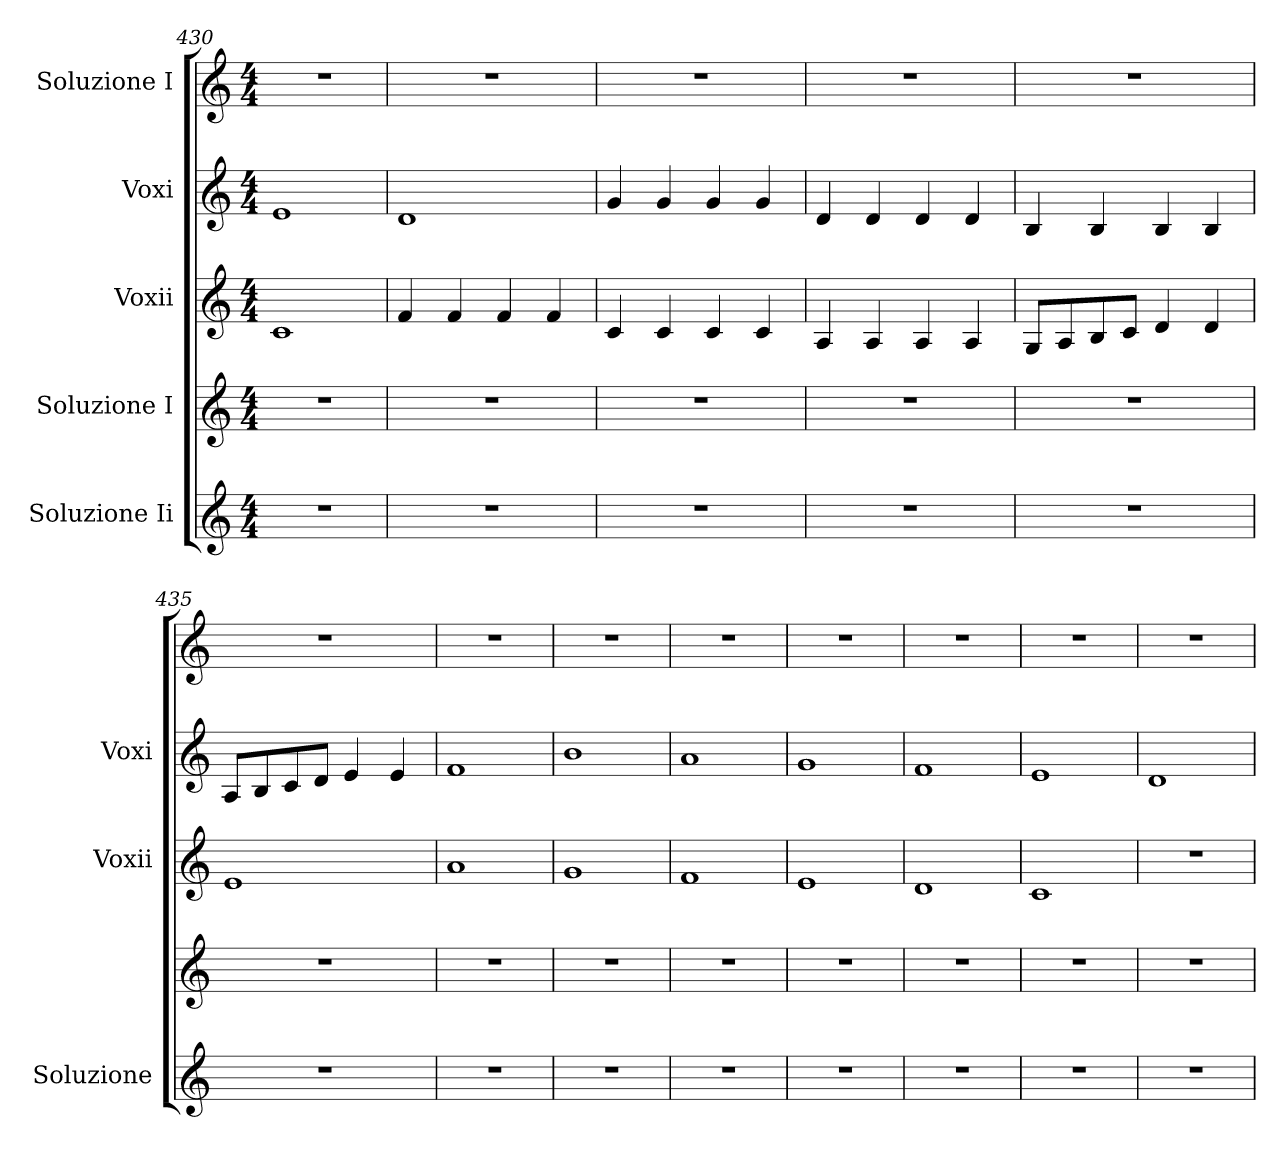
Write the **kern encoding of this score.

**kern	**kern	**kern	**kern	**kern
*part5	*part4	*part3	*part2	*part1
*staff5	*staff4	*staff3	*staff2	*staff1
*I"Soluzione Ii	*I"Soluzione I	*I"Voxii	*I"Voxi	*I"Soluzione I
*I'Soluzione	*	*I'Voxii	*I'Voxi	*
*clefG2	*clefG2	*clefG2	*clefG2	*clefG2
*k[]	*k[]	*k[]	*k[]	*k[]
*C:	*C:	*C:	*C:	*C:
*M4/4	*M4/4	*M4/4	*M4/4	*M4/4
=430	=430	=430	=430	=430
1r	1r	1c	1e	1r
=431	=431	=431	=431	=431
1r	1r	4f/	1d	1r
.	.	4f/	.	.
.	.	4f/	.	.
.	.	4f/	.	.
=432	=432	=432	=432	=432
1r	1r	4c/	4g/	1r
.	.	4c/	4g/	.
.	.	4c/	4g/	.
.	.	4c/	4g/	.
!!LO:LB:g=z
=433	=433	=433	=433	=433
1r	1r	4A/	4d/	1r
.	.	4A/	4d/	.
.	.	4A/	4d/	.
.	.	4A/	4d/	.
=434	=434	=434	=434	=434
1r	1r	8G/L	4B/	1r
.	.	8A/	.	.
.	.	8B/	4B/	.
.	.	8c/J	.	.
.	.	4d/	4B/	.
.	.	4d/	4B/	.
=435	=435	=435	=435	=435
1r	1r	1e	8A/L	1r
.	.	.	8B/	.
.	.	.	8c/	.
.	.	.	8d/J	.
.	.	.	4e/	.
.	.	.	4e/	.
=436	=436	=436	=436	=436
1r	1r	1a	1f	1r
=437	=437	=437	=437	=437
1r	1r	1g	1b	1r
=438	=438	=438	=438	=438
1r	1r	1f	1a	1r
=439	=439	=439	=439	=439
1r	1r	1e	1g	1r
=440	=440	=440	=440	=440
1r	1r	1d	1f	1r
!!LO:LB:g=z
=441	=441	=441	=441	=441
1r	1r	1c	1e	1r
=442	=442	=442	=442	=442
1r	1r	1r	1d	1r
=	=	=	=	=
*-	*-	*-	*-	*-
